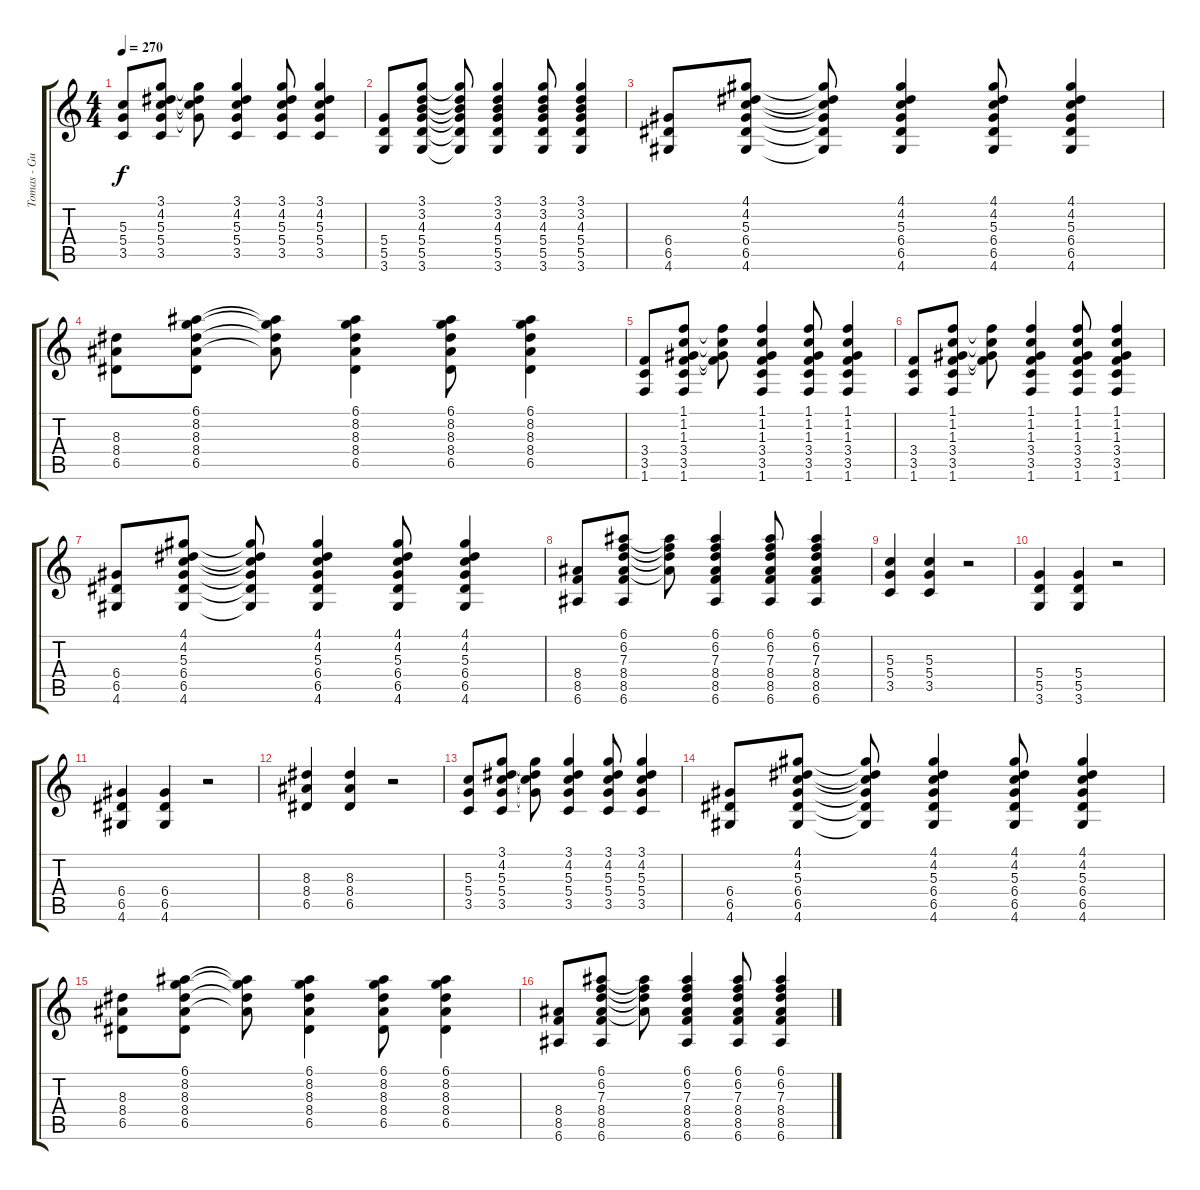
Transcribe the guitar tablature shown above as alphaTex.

\track ("Tomas - Guitar" "Tomas - Gu") {instrument electricguitarclean}
\staff {score tabs}
\tuning (E4 B3 G3 D3 A2 E2) {hide}
\ts (4 4)
\tempo 270
\clef g2
\ks c
(5.3 5.4 3.5).8{dy f} (3.1 4.2 5.3 5.4 3.5).8 (3.1{t} 4.2{t} 5.3{t} 5.4{t}).8 (3.1 4.2 5.3 5.4 3.5).4 (3.1 4.2 5.3 5.4 3.5).8 (3.1 4.2 5.3 5.4 3.5).4 |
(5.4 5.5 3.6).8 (3.1 3.2 4.3 5.4 5.5 3.6).8 (3.1{t} 3.2{t} 4.3{t} 5.4{t} 5.5{t} 3.6{t}).8 (3.1 3.2 4.3 5.4 5.5 3.6).4 (3.1 3.2 4.3 5.4 5.5 3.6).8 (3.1 3.2 4.3 5.4 5.5 3.6).4 |
(6.4 6.5 4.6).8 (4.1 4.2 5.3 6.4 6.5 4.6).8 (4.1{t} 4.2{t} 5.3{t} 6.4{t} 6.5{t} 4.6{t}).8 (4.1 4.2 5.3 6.4 6.5 4.6).4 (4.1 4.2 5.3 6.4 6.5 4.6).8 (4.1 4.2 5.3 6.4 6.5 4.6).4 |
(8.3 8.4 6.5).8 (6.1 8.2 8.3 8.4 6.5).8 (6.1{t} 8.2{t} 8.3{t} 8.4{t}).8 (6.1 8.2 8.3 8.4 6.5).4 (6.1 8.2 8.3 8.4 6.5).8 (6.1 8.2 8.3 8.4 6.5).4 |
(3.4 3.5 1.6).8 (1.1 1.2 1.3 3.4 3.5 1.6).8 (1.1{t} 1.2{t} 1.3{t} 3.4{t}).8 (1.1 1.2 1.3 3.4 3.5 1.6).4 (1.1 1.2 1.3 3.4 3.5 1.6).8 (1.1 1.2 1.3 3.4 3.5 1.6).4 |
(3.4 3.5 1.6).8 (1.1 1.2 1.3 3.4 3.5 1.6).8 (1.1{t} 1.2{t} 1.3{t} 3.4{t}).8 (1.1 1.2 1.3 3.4 3.5 1.6).4 (1.1 1.2 1.3 3.4 3.5 1.6).8 (1.1 1.2 1.3 3.4 3.5 1.6).4 |
(6.4 6.5 4.6).8 (4.1 4.2 5.3 6.4 6.5 4.6).8 (4.1{t} 4.2{t} 5.3{t} 6.4{t} 6.5{t} 4.6{t}).8 (4.1 4.2 5.3 6.4 6.5 4.6).4 (4.1 4.2 5.3 6.4 6.5 4.6).8 (4.1 4.2 5.3 6.4 6.5 4.6).4 |
(8.4 8.5 6.6).8 (6.1 6.2 7.3 8.4 8.5 6.6).8 (6.1{t} 6.2{t} 7.3{t} 8.4{t}).8 (6.1 6.2 7.3 8.4 8.5 6.6).4 (6.1 6.2 7.3 8.4 8.5 6.6).8 (6.1 6.2 7.3 8.4 8.5 6.6).4 |
(5.3 5.4 3.5).4 (5.3 5.4 3.5).4 r.2 |
(5.4 5.5 3.6).4 (5.4 5.5 3.6).4 r.2 |
(6.4 6.5 4.6).4 (6.4 6.5 4.6).4 r.2 |
(8.3 8.4 6.5).4 (8.3 8.4 6.5).4 r.2 |
(5.3 5.4 3.5).8 (3.1 4.2 5.3 5.4 3.5).8 (3.1{t} 4.2{t} 5.3{t} 5.4{t}).8 (3.1 4.2 5.3 5.4 3.5).4 (3.1 4.2 5.3 5.4 3.5).8 (3.1 4.2 5.3 5.4 3.5).4 |
(6.4 6.5 4.6).8 (4.1 4.2 5.3 6.4 6.5 4.6).8 (4.1{t} 4.2{t} 5.3{t} 6.4{t} 6.5{t} 4.6{t}).8 (4.1 4.2 5.3 6.4 6.5 4.6).4 (4.1 4.2 5.3 6.4 6.5 4.6).8 (4.1 4.2 5.3 6.4 6.5 4.6).4 |
(8.3 8.4 6.5).8 (6.1 8.2 8.3 8.4 6.5).8 (6.1{t} 8.2{t} 8.3{t} 8.4{t}).8 (6.1 8.2 8.3 8.4 6.5).4 (6.1 8.2 8.3 8.4 6.5).8 (6.1 8.2 8.3 8.4 6.5).4 |
(8.4 8.5 6.6).8 (6.1 6.2 7.3 8.4 8.5 6.6).8 (6.1{t} 6.2{t} 7.3{t} 8.4{t}).8 (6.1 6.2 7.3 8.4 8.5 6.6).4 (6.1 6.2 7.3 8.4 8.5 6.6).8 (6.1 6.2 7.3 8.4 8.5 6.6).4
